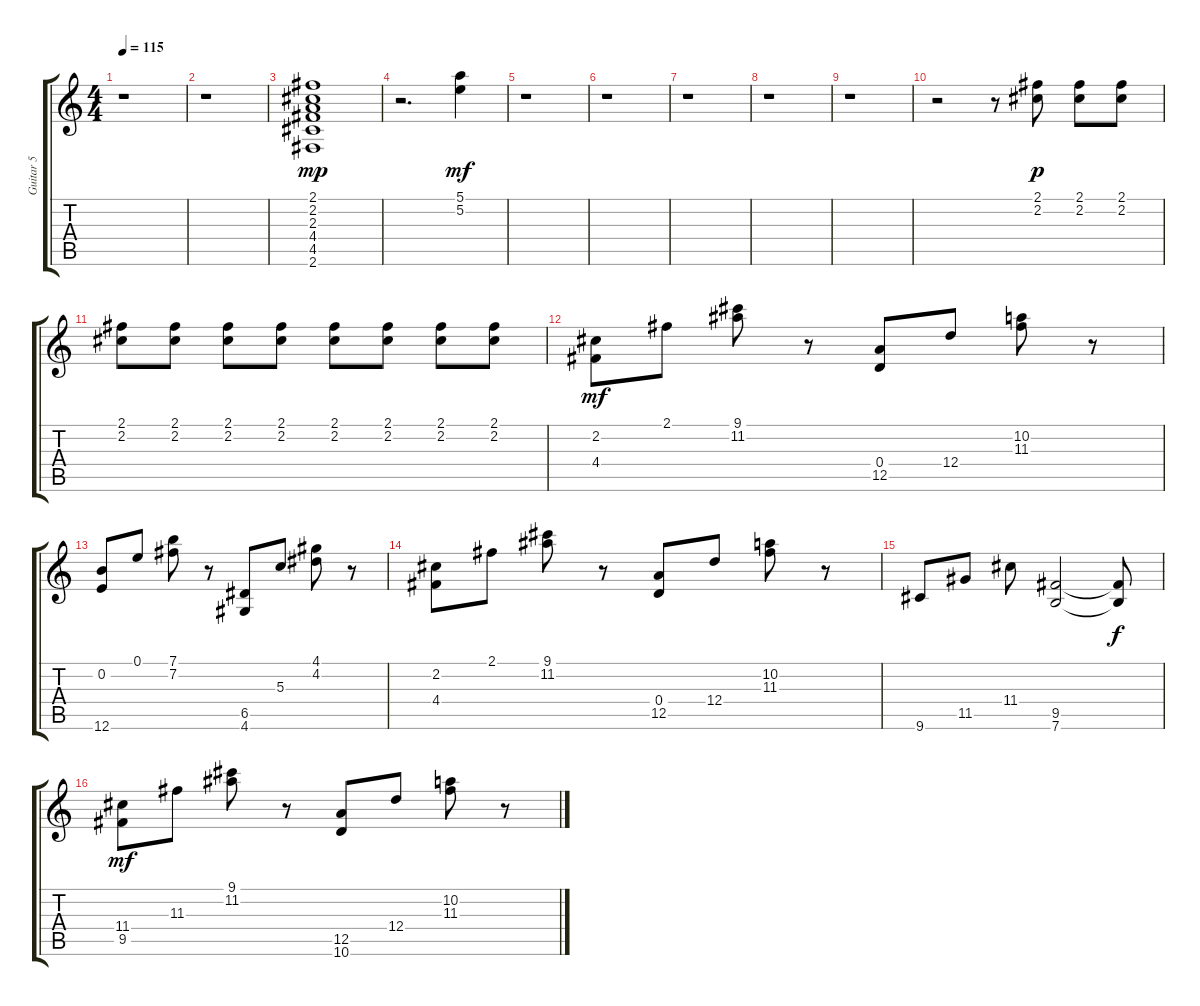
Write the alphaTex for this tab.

\track ("Guitar 5" "Guitar 5") {instrument distortionguitar}
\staff {score tabs}
\tuning (E4 B3 G3 D3 A2 E2) {hide}
\ts (4 4)
\tempo 115
\clef g2
\ks c
r.1{dy mp} |
r.1 |
(2.1 2.2 2.3 4.4 4.5 2.6).1 |
r.2{d} (5.1 5.2).4{dy mf} |
r.1 |
r.1 |
r.1 |
r.1 |
r.1 |
r.2 r.8 (2.1 2.2).8{dy p} (2.1 2.2).8 (2.1 2.2).8 |
(2.1 2.2).8 (2.1 2.2).8 (2.1 2.2).8 (2.1 2.2).8 (2.1 2.2).8 (2.1 2.2).8 (2.1 2.2).8 (2.1 2.2).8 |
(2.2 4.4).8{dy mf} 2.1.8 (9.1 11.2).8 r.8 (0.4 12.5).8 12.4.8 (10.2 11.3).8 r.8 |
(0.2 12.6).8 0.1.8 (7.1 7.2).8 r.8 (6.5 4.6).8 5.3.8 (4.1 4.2).8 r.8 |
(2.2 4.4).8 2.1.8 (9.1 11.2).8 r.8 (0.4 12.5).8 12.4.8 (10.2 11.3).8 r.8 |
9.6.8 11.5.8 11.4.8 (9.5 7.6).2 (9.5{t} 7.6{t}).8{dy f} |
(11.4 9.5).8{dy mf} 11.3.8 (9.1 11.2).8 r.8 (12.5 10.6).8 12.4.8 (10.2 11.3).8 r.8
